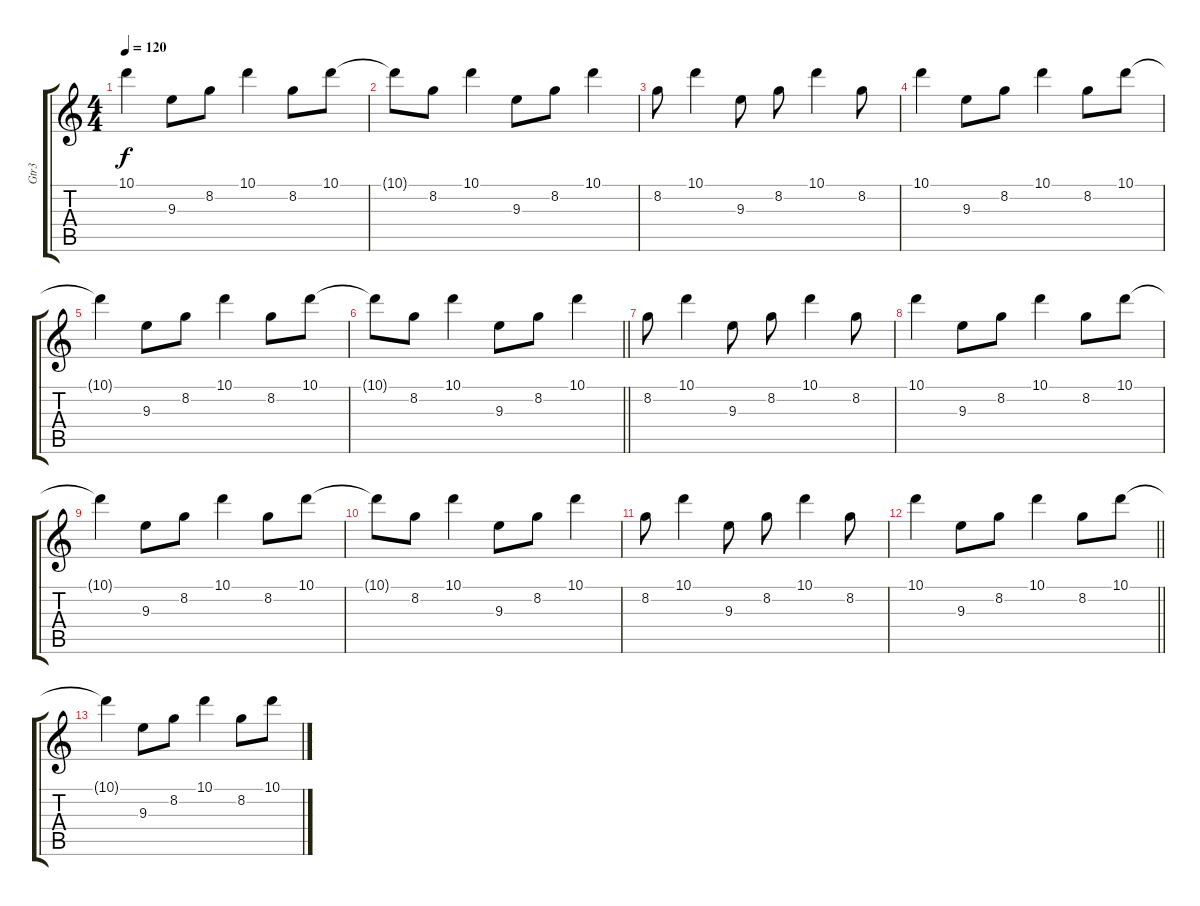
\track ("Gtr3" "Gtr3") {instrument acousticguitarsteel}
\staff {score tabs}
\tuning (E4 B3 G3 D3 A2 E2) {hide}
\ts (4 4)
\tempo 120
\clef g2
\ks c
10.1{t}.4{dy f} 9.3.8 8.2.8 10.1.4 8.2.8 10.1.8 |
10.1{t}.8 8.2.8 10.1.4 9.3.8 8.2.8 10.1.4 |
8.2.8 10.1.4 9.3.8 8.2.8 10.1.4 8.2.8 |
10.1.4 9.3.8 8.2.8 10.1.4 8.2.8 10.1.8 |
10.1{t}.4 9.3.8 8.2.8 10.1.4 8.2.8 10.1.8 |
\barLineRight lightlight
10.1{t}.8 8.2.8 10.1.4 9.3.8 8.2.8 10.1.4 |
\section ("" "")
8.2.8 10.1.4 9.3.8 8.2.8 10.1.4 8.2.8 |
10.1.4 9.3.8 8.2.8 10.1.4 8.2.8 10.1.8 |
10.1{t}.4 9.3.8 8.2.8 10.1.4 8.2.8 10.1.8 |
10.1{t}.8 8.2.8 10.1.4 9.3.8 8.2.8 10.1.4 |
8.2.8 10.1.4 9.3.8 8.2.8 10.1.4 8.2.8 |
\barLineRight lightlight
10.1.4 9.3.8 8.2.8 10.1.4 8.2.8 10.1.8 |
\section ("" "")
10.1{t}.4 9.3.8 8.2.8 10.1.4 8.2.8 10.1.8
